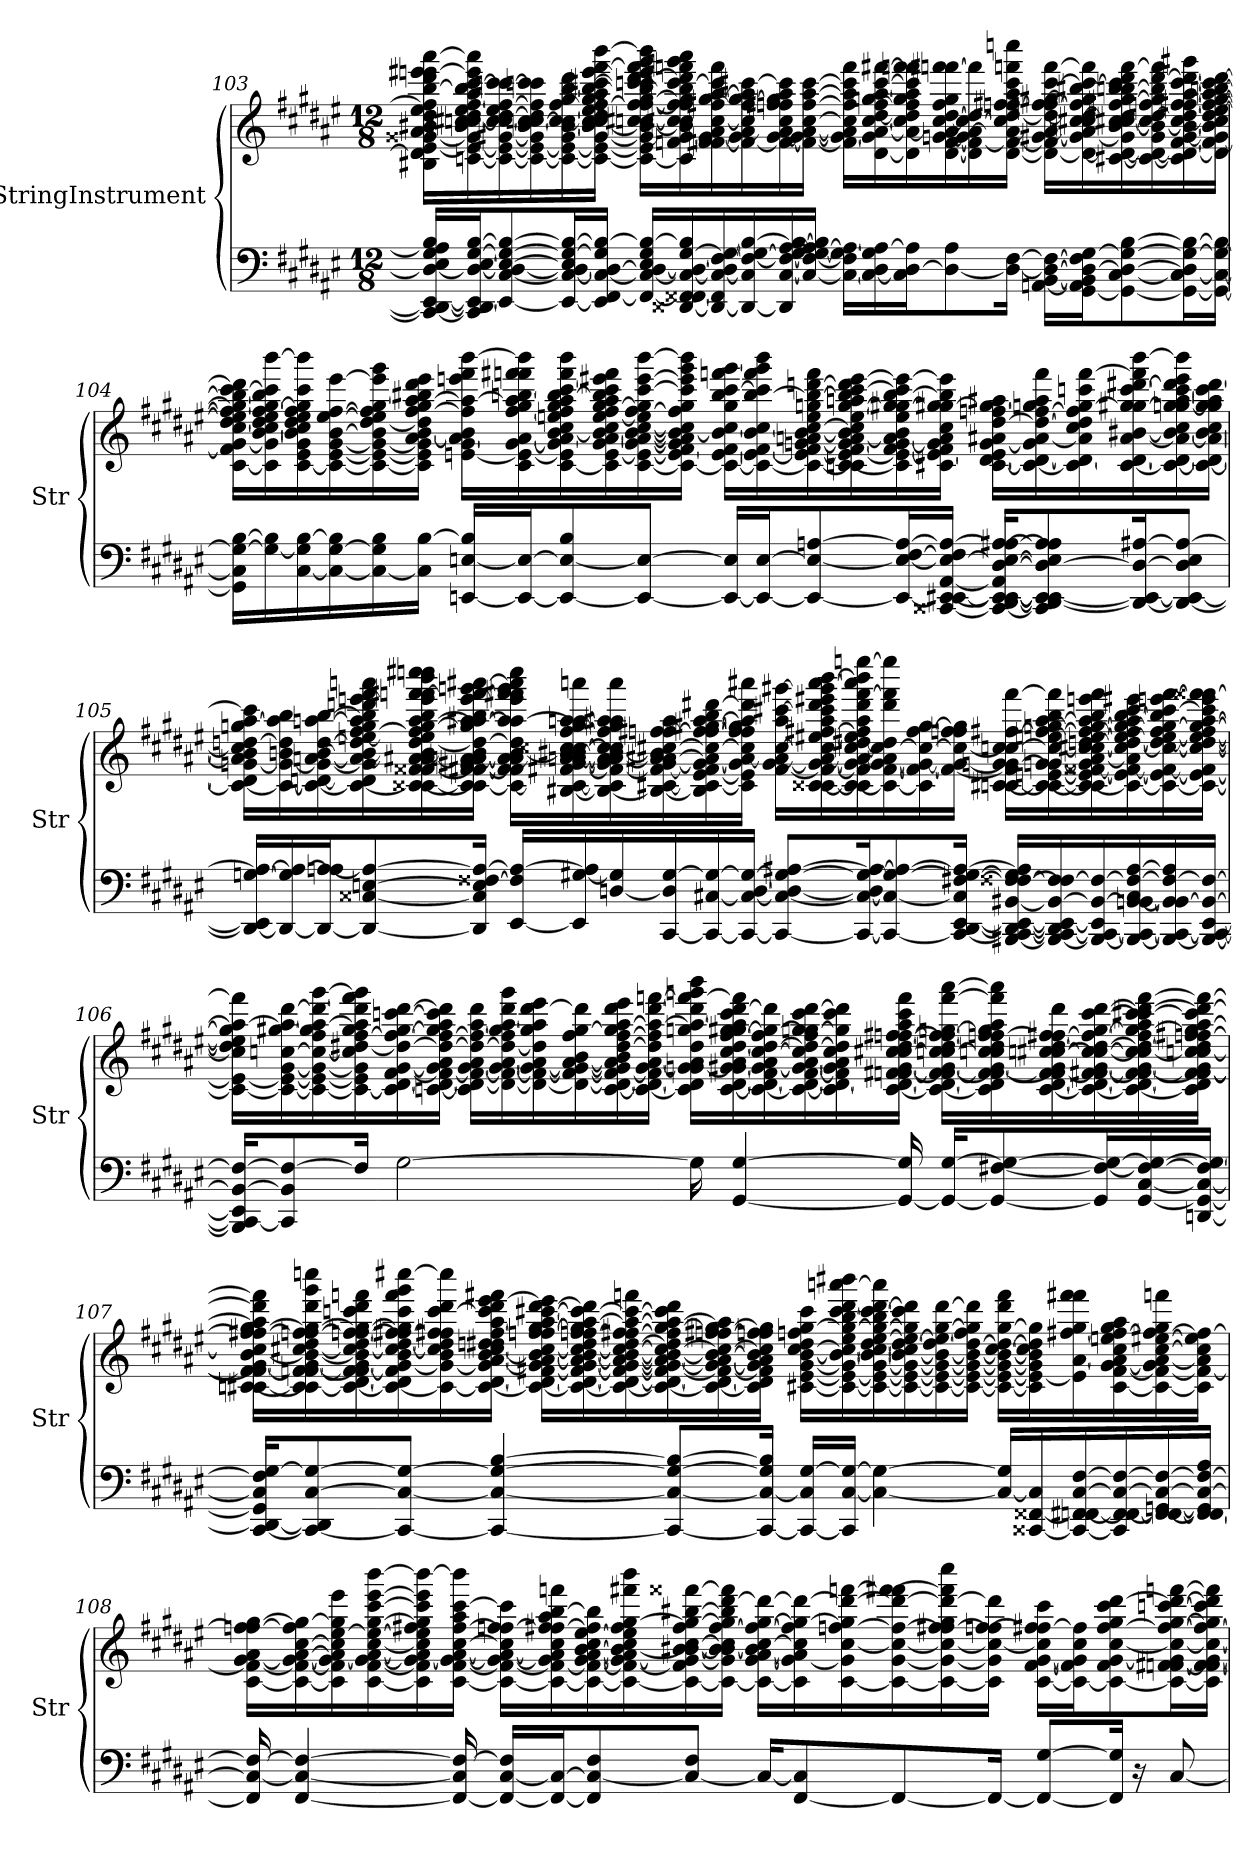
**kern	**kern
*part2	*part1
*staff2	*staff1
*I"StringInstrument	*I"StringInstrument
*I'Str	*I'Str
!!LO:LB:g=z
*clefF4	*clefG2
*k[f#c#g#d#a#e#]	*k[f#c#g#d#a#e#]
*M12/8	*M12/8
=103	=103
16CC#/_ 16DD#/_ [16EE#/ 16D#/_ 16E#/ 16G#/ 16A#/] 16B/LL	16B#X\ 16d#\] [16e#\ [16g##X\ 16a#\ 16b#X\ 16dd#\ 16ee#\ 16ff#\] [16bb\ 16ddd#\ 16eeen\ [16eee#X\ [16aaa#\LL
16CC#/] 16DD#/] 16EE#/_ 16D#/_ [16E#/ [16G#/ [16B/J	[16cn\ 16e#\_ 16g##\] 16bn\ [16ccn\ [16cc#X\ 16dd#\ [16ee#\ 16ff#\ 16aa#\ 16bb\] [16ccc#\ 16eee#\] 16aaa#\]
8EE#/_ [8C#/ 8D#/_ 8E#/_ 8G#/_ 8B/_	16c\_ 16e#\_ [16g#X\ 16cc\] 16cc#\_ [16dd#\ 16ee#\] [16ff#\ 16cccn\ 16ccc#\_
.	16c\_ 16e#\_ 16g#\] 16b\ [16ccn\ 16cc#\_ 16dd#\] 16ff#\] 16cccn\ 16ccc#\]
16EE#/_ 16C#/_ 16D#/_ 16E#/] 16G#/_ 16B/_L	16c\_ 16e#\_ 16g#\ [16b\ 16cc\_ 16cc#\_ [16ff#\ [16gg#\ 16bb\ 16ddd#\
16EE#/] [16FF#/ 16C#/_ 16D#/_ 16G#/] 16B/_JJ	16c\_ 16e#\_ [16g#\ 16b\_ 16cc\] 16cc#\] 16dd#\ 16ee#\ 16ff#\_ 16gg#\] 16aa#\ [16bb\ [16ccc#X\ [16eee#\ [16fff#\ [16bbb\JJ
16FF#/_ 16C#/_ 16D#/_ 16E#/ 16G#/ 16B/_LL	16c\_ 16e#\] 16g#\_ 16b\_ [16ccn\ 16cc#X\ [16ffn\ 16ff#\_ [16gg#\ 16bb\_ 16cccn\ 16ccc#\] [16ddd#\ 16eee#\] 16fff#\] 16ggg#\ 16bbb\]LL
[16DD##X/ 16FF#/] [16FF##X/ 16C#/_ 16D#/_ [16G#/ 16B/]	16c\] [16fn\ 16g#\_ 16b\] 16cc\] 16cc#X\ 16ff\] 16ff#\] 16gg#\] 16bb\] [16cccn\ 16ddd#\] 16fffn\ 16gggn\ 16aaa#\
16DD##/_ 16FF##/] 16C#/_ 16D#/] [16F#/ 16G#/_	16f\] [16f#X\ 16g#\_ 16a#\ [16cc#\ [16ff#X\ [16gg#\ [16aa#\ 16ccc\] 16fff\
16DD##/_ 16C#/] 16F#/_ 16G#/_ [16B/	16f#\_ 16g#\] [16a#\ 16cc#\] 16ff#\] 16gg#\_ 16aa#\] [16ccc#X\
16DD##/] [16C#/ 16F#/_ 16G#/_ [16A#/ 16B/_	16f#\_ [16g#\ 16a#\_ 16cc#\ 16ffn\ 16ff#X\ 16gg#\] 16aa#\ 16ccc#\]
16C#/_ 16F#/_ 16G#/_ 16A#/_ 16B/]JJ	16f#\_ 16g#\_ 16a#\_ [16cc#\ [16ff#\ [16aa#\ [16ccc#\JJ
16C#\_ 16F#\] 16G#\_ 16A#\]LL	16f#\] 16g#\_ 16a#\] 16cc#\] 16ff#\] 16aa#\] 16ccc#\] 16fff\LL
16C#\_ 16D#\ 16G#\] [16A#\	[16d#\ 16g#\] [16a#\ [16cc#\ [16dd#\ [16ff#\ [16ggn\ 16aa#\ [16ccc#\ [16fff#X\
16C#\] [16D#\ 16A#\]J	16d#\] 16a#\_ 16cc#\] 16dd#\] 16ff#\] 16gg\] 16aa#\ 16ccc#\] 16fffn\ 16fff#\]
8D#\_ 8A#\	[16d#\ [16f#\ [16gn\ 16a#\] [16cc#\ [16dd#\ 16ff#\ 16gg\ [16fffn\ 16fff#X\
.	16d#\] 16f#\_ 16g\] [16a#\ 16cc#\_ 16dd#\] 16fff\]
16D#\_ [16F#\Jk	[16d#\ 16f#\_ 16a#\_ 16cc#\] [16dd#\ 16ffn\ [16ff#X\ 16aa#\ 16ccc#\ 16fffn\ 16ccccn\JJ
[16AAn\ [16BB\ 16D#\_ 16F#\_LL	16d#\_ 16f#\] [16g#X\ 16a#\_ 16dd#\_ [16ffn\ 16ff#\] [16gg#X\ [16ccc#\ [16fff\LL
[16GG#\ 16AA\] 16BB\] 16D#\_ 16F#\] [16G#\J	16d#\_ 16g#\_ 16a#\] [16ccn\ 16cc#X\ 16dd#\_ 16ff\] 16gg#\] [16bb#X\ 16ccc#\_ 16fff\]
8GG#\_ [8C#\ 8D#\_ 8G#\_ [8B\	[16c#X\ 16d#\_ 16g#\] [16b\ 16cc\] [16cc#X\ 16dd#\] 16ff#X\ [16gg#\ [16bbn\ 16bb#\] 16ccc#\] 16ddd#\ [16fff\
.	16c#\_ 16d#\_ 16g#\ 16b\_ 16cc#\] [16dd#\ 16ffn\ 16gg#\] 16bb\] [16ddd#\ 16fff\]
16GG#\_ 16C#\_ 16D#\] 16G#\_ 16B\_L	16c#\] 16d#\_ [16f#\ [16g#\ 16b\_ [16cc#\ 16dd#\_ 16ff\ [16ff#X\ [16aa#\ [16ccc#\ 16ddd#\] 16ggg#X\
16GG#\_ 16C#\_ 16G#\_ 16B\]JJ	16d#\] 16f#\_ 16g#\] 16b\] 16cc#\] 16dd#\] [16ee#\ 16ff#\_ [16gg#\ 16aa#\] [16bbn\ 16ccc#\] [16ddd#\JJ
!!LO:LB:g=z
=104	=104
16GG#\] 16C#\] 16G#\_ [16B\LL	[16c#\ 16f#\] [16g#\ 16cc#\ [16dd#\ 16ee#\_ 16ff#\] 16gg#\_ 16bb\] [16ccc#\ 16ddd#\]LL
16G#\_ 16B\]	16c#\] 16g#\] [16b\ [16cc#\ 16dd#\] 16ee#\] [16ff#\ 16gg#\_ 16bb\ 16ccc#\] [16bbb\
[16C#\ 16G#\] [16B\	[16c#\ 16e#\ 16g#\ 16b\] 16cc#\] 16dd#\ 16ee#\ 16ff#\] 16gg#\] 16ccc#\ 16bbb\]
16C#\_ [16G#\ 16B\]	16c#\_ [16e#\ [16g#\ [16b\ [16ee#\ [16ff#\ [16eee#\
16C#\_ 16G#\] 16B\	16c#\_ 16e#\_ 16g#\_ 16b\] [16dd#\ 16ee#\] 16ff#\] [16gg#\ 16eee#\] 16ggg#\
16C#\] [16B\JJ	16c#\] 16e#\] 16g#\] [16a#\ [16b\ 16dd#\] [16ff#\ 16gg#\] [16aa#\ 16bb#X\ 16ddd#\ 16eee#\JJ
[16EEn/ [16En/ 16B/]LL	[16en\ 16g#\ 16a#\_ 16b\] 16ff#\] 16aa#\_ 16eeen\ 16fff#\ [16bbb\LL
16EE/_ 16E/_J	16c#\ 16e\_ [16g#\ 16a#\_ [16ff#\ 16gg#\ 16aa#\_ 16bbn\ 16fffn\ 16fff#X\ 16bbb\]
8EE/_ 8E/_ 8B/	[16c#\ 16e\] 16g#\] 16a#\_ [16b\ 16cc#\ 16een\ 16ff#\] 16gg#\ 16aa#\] [16bb\ [16ccc#\ 16fff#\ 16bbb\
.	16c#\] [16e\ 16g#\ 16a#\_ 16b\_ 16cc#\ [16ee\ 16ff#\ [16gg#\ 16aa#\ 16bb\] 16ccc#\] 16eee#X\ 16fff#\
8EE/_ 8E/_J	[16c#\ 16e\_ [16g#\ 16a#\_ 16b\_ [16cc#\ 16ee\] [16ff#\ 16gg#\] [16ccc#\ [16eee#\ [16bbb\
.	16c#\_ 16e\] [16f#\ 16g#\] 16a#\] 16b\_ 16cc#\] 16ff#\] 16gg#\ 16ccc#\] 16eee#\] 16ggg#\ 16bbb\]JJ
16EE/_ 16E/]LL	16c#\_ [16e\ 16f#\_ 16b\] [16cc#\ 16gg#\ 16bb\ [16ccc#\ [16fffn\ 16ggg#\LL
16EE/_ [16E/J	16c#\_ 16e\_ 16f#\_ 16b\ 16cc#\_ [16bb\ 16ccc#\] 16fff\] 16ggg#\ 16bbb\
8EE/_ 8E/_ [8An/	16c#\_ 16e\_ 16f#\] [16gn\ 16an\ [16b\ 16cc#\_ 16ee\ 16ggn\ 16bb\_ [16dddn\ 16fff\
.	[16cn\ 16c#\] 16e\_ 16f#\ 16g\_ [16a\ 16b\] 16cc#\] [16ee\ [16gg\ 16aan\ 16bb\] [16ccc#\ 16ddd\] [16eee#\
16EE/_ 16E/_ [16F#/ 16A/_L	16c\] 16e\_ [16f#\ 16g\_ 16a\_ 16b\ 16ee\] 16gg\_ 16gg#X\ [16bb\ 16ccc#\] 16eee#\_
[16CC##X/ 16EE/_ [16EE#X/ [16AA#/ 16E/_ 16F#/] 16A/_JJ	16c#X\ 16e\_ 16f#\] 16g\] 16a\] 16cc#\ 16gg\] [16gg#X\ 16bb\] 16eee#\]JJ
16CC##/_ [16DD#/ 16EE/_ 16EE#/_ 16AA#/] [16D#/ 16E/_ 16A/_ [16A#X/KL	[16c#\ [16d#\ 16e\] [16g\ 16a#X\ [16dd#\ [16ffn\ 16gg#\] 16aa#X\LL
8CC##/] 8DD#/_ 8EE/] 8EE#/_ 8D#/_ 8E/] 8A/] 8A#/]	16c#\_ 16d#\_ 16g\] [16a#\ 16dd#\_ 16ff\_ 16ggn\ 16aa#\ 16fff\
.	16c#\] 16d#\_ 16a#\] 16cc#\ 16dd#\] 16ff\] [16gg\ 16cccn\ [16fff\
16DD#/_ 16EE#/_ 16D#/_ [16A#X/K	[16c#\ 16d#\_ [16a#\ [16b#X\ 16gg\] [16gg#X\ [16ccc\ [16ddd#X\ 16fff\] [16bbb\
8DD#/_ 8EE#/_ 8D#/] 8E/ 8A#/_J	16c#\_ 16d#\_ 16a#\_ 16b#\_ 16cc#\ [16ggn\ 16gg#\_ [16aa#\ 16ccc\] 16ddd#\] 16eee#\ 16bbb\]
.	16c#\_ 16d#\_ 16a#\_ 16b#\_ [16cc#\ 16gg\] 16gg#\] 16aa#\] [16ccc\ 16ddd#\JJ
!!LO:LB:g=z
=105	=105
16DD#/_ 16EE#/] [16Gn/ 16A#/_LL	16c#\_ 16d#\] [16gn\ 16a#\] 16b#\] 16cc#\] [16ddn\ 16ggn\ [16aa#\ 16ccc\]LL
16DD#/_ 16G/] 16A#/_	16c#\_ 16g\_ 16bn\ 16dd\] 16aa#\] 16bb\
16DD#/_ [16An/ 16A#/]J	16c#\_ [16dn\ 16g\_ [16an\ [16b\ [16dd\ [16aan\ [16bb\
8DD#/_ [8C##X/ [8En/ 8A/_	16c#\_ 16d\] 16g\] 16a\_ 16b\_ 16dd\] [16een\ [16ff#\ 16gg\ 16aa\] 16bb\] 16dddn\ [16eeen\ 16fff#\ 16aaan\
.	16c#\_ [16c##X\ 16f#\ [16f##X\ 16a\] [16a#X\ 16b\_ [16dd\ 16ee\] 16ff#\] [16gg\ [16aa\ 16bb\ 16eee\] [16fffn\ 16fff#X\ 16bbb\ 16ccccn\ 16cccc#X\
16DD#/] 16C##/] 16E/] [16F##X/ 16A/_Jk	16c#\] 16c##\_ [16f#X\ 16f##\_ 16g#X\ [16an\ 16a#\_ 16b\] 16dd\_ 16gg\] 16aa\_ [16aa#X\ 16bb\ [16eee\ 16fff\_ 16gggn\ [16aaa#X\JJ
[16EE#/ 16F##/] 16A/_LL	16c##\_ 16f#\] 16f##\] 16a\] 16a#\_ [16b\ 16dd\] 16aa\] 16aa#\_ 16eee\] 16fff\] 16fff#X\ 16ggg\ 16aaa#\] 16cccc#\LL
16EE#/] [16G#X/ 16A/]	[16B#X\ 16c##\_ [16f#X\ [16g#\ [16an\ 16a#\_ 16b\] [16b#X\ [16cc#\ [16cc##X\ [16ff#\ [16gg\ [16aan\ 16aa#\] 16aaan\
[16Dn/ 16G#/]	16B#\_ 16c##\] 16f#\_ 16g#\] 16a\_ 16a#\] 16b#\_ 16cc#\] 16cc##\] 16ff#\] 16gg\] 16aa\] 16aa#X\ 16aaa\
[16CC#/ 16D/] [16G#/	16B#\_ [16c#X\ 16f#\_ [16g#\ 16a\] [16a#X\ 16b#\] [16cc#X\ [16ffn\ [16ff#X\ 16aa#\
16CC#/_ [16C#X/ 16G#/_	16B#\] 16c#\_ [16e#\ 16f#\] 16g#\_ 16a#\] 16cc#\_ 16ff\_ 16ff#\_ [16gg#X\ [16aa#\ 16bb\ [16ddd#X\
16CC#/_ 16C#/_ [16D/ 16G#/_JJ	16c#\] 16e#\] 16g#\] [16a#\ 16cc#\] 16ff\] 16ff#\] 16gg#\] 16aa#\] 16ddd#\] 16aaa#X\JJ
8CC#/_ 8C#/_ 8D/_ 8G#/_ [8A#X/L	[16f#\ [16g#\ 16a#\_ [16cc#\ 16aa#\ [16ccc#X\ [16ggg#X\LL
.	[16c#\ [16c##X\ 16f#\_ 16g#\_ 16a#\_ 16cc#\] [16ee#X\ [16ff#X\ 16aa#\ 16ccc#\] 16ddd#\ 16eee#X\ 16ggg#\] [16aaa#\ [16bbb\
16CC#/_ 16C#/_ 16D/] 16G#/_ 16A#/_K	16c#\_ 16c##\] 16f#\] 16g#\] 16a#\_ [16cc#\ [16dd#X\ 16ee#\] 16ff#\] 16aa#\ 16ddd#\ [16fff#\ 16aaa#\] 16bbb\] [16eeeen\
8CC#/_ 8C#/_ 8G#/_ 8A#/_	16c#\_ [16f#\ [16g#\ 16a#\] 16cc#\_ 16dd#\] 16ddd#\ 16fff#\] 16eeee\]
.	16c#\] 16f#\_ 16g#\_ 16cc#\_ [16ff#\ [16gg#\
16CC#/_ [16DD#/ [16EE#/ 16C#/] [16F#X/ 16G#/_ 16A#/_Jk	16f#\_ 16g#\_ 16cc#\_ 16ffn\ 16ff#\] 16gg#\]JJ
[16BBB#X/ 16CC#/_ 16DD#/_ 16EE#/_ [16BB#X/ 16F#/_ [16F##X/ 16G#/] 16A#/]LL	[16cn\ [16c#X\ 16f#\] 16gn\ 16g#\_ [16ccn\ 16cc#\] [16ff#X\ [16fff#\LL
16BBB#/_ 16CC#/_ 16DD#/] 16EE#/_ 16BB#/_ 16F#/] 16F##/_	16c\_ 16c#\_ [16en\ 16gn\ 16g#\_ 16cc\_ [16een\ 16ff#\_ [16ggn\ [16aa#\ 16bb\ 16fff#\]
16BBB#/_ 16CC#/_ 16EE#/] 16BB#/_ 16F##/_	16c\_ 16c#\] 16e\_ [16f##X\ 16g#\] [16a#\ 16cc\_ 16cc#X\ [16ddn\ 16ee\_ 16ff#\_ 16gg\_ 16aa#\] 16bb\ 16eeen\ 16fff#\
16BBB#/_ 16CC#/_ [16BBn/ 16BB#/_ 16C#/ 16F##/_ [16A#/	16c\_ 16e\_ 16f##\_ 16a#\] 16cc\_ 16dd\_ 16ee\_ 16ff#\] 16gg\_ 16aa#\ [16bb\ 16ccc#\ 16eee#X\
16BBB#/_ 16CC#/_ 16BB/] 16BB#/_ 16F##/_ 16A#/]	16c\_ 16e\_ 16f##\_ 16cc\_ 16dd\_ 16ee\_ 16ff#\ 16gg\_ 16bb\] [16ccc#\ [16eeen\ [16fff#\
16BBB#/_ 16CC#/_ [16EE#/ 16BB#/_ 16F##/_JJ	16c\_ 16e\_ 16f##\] 16cc\_ 16dd\_ 16ee\_ 16ff#\ 16gg\_ [16aa#\ 16ccc#\] 16eee\] 16fff#\_ 16fff##X\JJ
!!LO:LB:g=z
=106	=106
16BBB#/] 16CC#/_ 16EE#/] 16BB#/_ 16F##/_KL	16c\_ 16e\_ 16cc\] 16dd\] 16ee\] 16gg\] 16aa#\_ 16fff#\]LL
8CC#/] 8BB#/] 8F##/_	16c\_ 16e\_ [16g#\ [16ccn\ [16gg#X\ 16aa#\] [16ddd#\
.	16c\_ 16e\_ 16g#\_ 16cc\_ 16ff#\ 16gg#\] [16aa#\ 16ddd#\_ [16ggg#\
16F##/Jk]	16c\_ 16e\] 16g#\] 16cc\] [16dd#X\ [16ff#\ 16gg#\ 16aa#\] 16ddd#\] 16fff#\ 16ggg#\]
[2G#\	16c\] [16d#\ [16f#\ [16g#\ 16dd#\_ 16ff#\_ [16gg#\ [16cccn\ [16ddd#\
.	[16cn\ 16d#\_ 16f#\_ 16g#\] 16a#\ 16dd#\_ 16ff#\_ 16gg#\] 16aa#\ 16ccc\] 16ddd#\]JJ
.	16c\] 16d#\_ 16f#\_ [16g#\ 16a#\ 16dd#\_ 16ff#\_ 16aa#\ 16ddd#\LL
.	16d#\_ 16f#\_ 16g#\_ [16a#\ 16dd#\_ 16ff#\] [16gg#\ 16aa#\ 16ddd#\ 16ggg#\
.	16d#\_ 16f#\_ 16g#\_ 16a#\] 16dd#\] 16gg#\] 16aa#\ [16ddd#\ 16eee#\
.	16d#\_ 16f#\_ 16g#\_ [16a#\ 16b\ 16ff#\ [16gg#\ 16ddd#\]
.	[16c\ 16d#\_ 16f#\_ 16g#\] 16a#\] 16b\ [16dd#\ [16ff#\ 16gg#\] [16aa#\ 16ddd#\ 16eee#\
.	16c\_ 16d#\_ 16f#\] [16g#\ [16a#\ 16dd#\] 16ff#\] 16aa#\_ [16ddd#\ [16fffn\JJ
16G#\]	16c\] 16d#\] [16gn\ 16g#\] 16a#\] 16dd#\ 16ggn\ 16aa#\_ 16ddd#\] 16fff\_ 16gggn\ 16bbb\LL
[4GG#/ [4G#/	[16c\ [16d#\ 16g\] [16g#X\ 16a#\ 16cc\ [16dd#\ [16ff#\ 16gg\ [16gg#X\ 16aa#\] 16ccc\ [16ddd#\ 16fff\]
.	16c\_ 16d#\_ 16f#\ 16g#\_ 16a#\ [16cc\ 16dd#\_ 16ff#\] 16gg#\_ 16ddd#\]
.	16c\_ 16d#\_ [16f#\ 16g#\_ [16a#\ 16cc\] 16dd#\_ 16ff#\ [16ggn\ 16gg#\] 16ccc\ [16ddd#\
.	16c\] 16d#\_ 16f#\] 16g#\] 16a#\] 16cc\ 16dd#\] 16gg\] 16ccc\ 16ddd#\]
16GG#/_ 16G#/]	[16c\ 16d#\_ [16fn\ [16f#X\ [16g#\ 16cc\ [16cc#X\ [16dd#\ [16ffn\ [16ff#X\ 16aa#\ 16ccc\ 16fff\JJ
16GG#/_ [16G#/KL	16c\_ 16d#\_ 16f\_ 16f#\_ 16g#\_ 16ccn\ 16cc#\_ 16dd#\_ 16ff\] 16ff#\_ [16ggn\ [16fff\ [16aaa#\LL
8GG#/_ [8F#X/ 8G#/_	16c\] 16d#\] 16f\_ 16f#\_ 16g#\_ 16ccn\ 16cc#\] 16dd#\] [16ffn\ 16ff#\] 16gg\] 16aa#\ 16fff\] 16aaa#\]
.	[16c\ [16d#\ 16f\_ 16f#\] 16g#\] [16ccn\ [16cc#X\ [16dd#\ 16ff\] [16ff#X\ 16ddd#\
16GG#/] 16F#/_ 16G#/_L	16c\_ 16d#\_ 16f\_ [16f#X\ [16g#\ 16cc\_ 16cc#\_ 16dd#\_ 16ff#\_ [16gg\ [16ccc\ [16ddd#\
[16GG#/ [16C#/ 16F#/_ 16G#/_	16c\_ 16d#\_ 16f\_ 16f#\_ 16g#\_ 16cc\] 16cc#\_ 16dd#\_ 16ff#\] 16gg\_ 16aa#\ 16ccc\] [16ccc#X\ 16ddd#\_ [16fff\
[16DDn/ 16GG#/_ 16C#/_ 16F#/_ 16G#/]JJ	16c\] 16d#\] 16f\_ 16f#\_ 16g#\] [16ccn\ 16cc#\] 16dd#\] [16ffn\ 16ff#X\ 16gg\] [16aa#\ 16ccc#\] 16ddd#\_ 16fff\_JJ
!!LO:LB:g=z
=107	=107
[16CC#/ 16DD/_ 16GG#/] 16C#/] 16F#/] [16G#/KL	[16cn\ [16c#X\ 16f\] 16f#\_ [16g#\ [16b\ 16cc\] 16ff\] [16ff#X\ [16gg#\ 16aa#\] 16ddd#\] 16fff\]LL
8CC#/_ 8DD/] [8C#/ 8G#/_	16c\] 16c#\_ [16fn\ 16f#\_ 16g#\_ 16b\_ [16cc#X\ 16dd#\ 16ffn\ 16ff#\_ 16gg#\_ 16ddd#\ 16ggg#\ 16ccccn\
.	16c#\_ [16d#\ 16f\_ 16f#\] 16g#\_ 16b\] 16cc#\_ [16dd#\ [16ffn\ 16ff#\] 16gg#\_ 16cccn\ 16ddd#\ 16fffn\
8CC#/_ 8C#/_ 8G#/_J	16c#\_ 16d#\] 16f\] 16g#\_ 16b\ 16cc#\_ 16dd#\_ 16ff\_ 16ff#X\ 16gg#\] 16ccc\ 16fff\ 16ggg#\ [16cccc#X\
.	16c#\_ 16g#\_ 16b\ 16cc#\] 16dd#\] 16ff\] 16ff#X\ [16ccc\ 16ddd#\ 16cccc#\]
4CC#/_ 4C#/_ 4G#/_ [4B/	16c#\_ [16d#\ 16g#\_ [16a#\ [16b\ [16cc#\ 16ddn\ 16dd#X\ [16ff#\ 16aa#\ 16ccc\] 16ddd#\ [16eee#\ 16fff#X\JJ
.	16c#\_ 16d#\_ [16f#X\ 16g#\] 16a#\_ 16b\_ 16cc#\_ 16ffn\ 16ff#\_ [16gg#\ [16aa#\ [16ccc#X\ [16ddd#\ 16eee#\]LL
.	16c#\_ 16d#\_ 16f#\_ [16g#\ 16a#\_ 16b\_ 16cc#\_ 16dd#\ [16ffn\ 16ff#\] 16gg#\] 16aa#\_ 16ccc#\_ 16ddd#\]
.	16c#\_ 16d#\_ 16f#\_ 16g#\_ 16a#\_ 16b\_ 16cc#\_ [16dd#\ 16ff\] [16ff#X\ 16aa#\_ 16ccc#\_ 16fffn\
8CC#/_ 8C#/_ 8G#/_ 8B/_L	16c#\_ 16d#\_ 16f#\_ 16g#\_ 16a#\_ 16b\_ 16cc#\_ 16dd#\] 16ff#\] [16gg#\ 16aa#\_ 16ccc#\] 16ddd#\
.	16c#\_ 16d#\_ 16f#\_ 16g#\_ 16a#\_ 16b\_ 16cc#\_ 16ffn\ [16ff#X\ 16gg#\_ 16aa#\]
16CC#/_ 16C#/_ 16G#/] 16B/]Jk	16c#\] 16d#\] 16f#\] 16g#\] 16a#\] 16b\] 16cc#\] 16ffn\ 16ff#\] 16gg#\]JJ
16CC#/_ 16C#/] [16G#/LL	[16c#X\ [16e#\ [16g#\ [16b\ [16cc#\ 16dd#\ 16ffn\ [16gg#\ 16ccc#\LL
16CC#/] [16C#/ 16G#/_JJ	16c#\_ 16e#\_ 16g#\] 16b\_ 16cc#\_ 16ee#\ 16gg#\_ [16bb\ 16ccc#\ 16ddd#\ [16aaan\ 16bbb#X\
4C#\_ 4G#\_	16c#\_ 16e#\_ [16g#\ 16b\_ 16cc#\_ [16dd#\ [16ee#\ 16gg#\_ 16bb\] [16ccc#\ [16ddd#\ 16aaa\]
.	16c#\_ 16e#\_ 16g#\_ 16b\_ 16cc#\] 16dd#\_ 16ee#\_ 16gg#\] 16ccc#\] 16ddd#\]
.	16c#\_ 16e#\_ 16g#\_ 16b\_ 16dd#\_ 16ee#\] [16gg#\ [16ddd#\
.	16c#\_ 16e#\_ 16g#\_ 16b\_ 16dd#\_ 16ff\ 16gg#\] 16ddd#\]JJ
16C#/_ 16G#/]LL	16c#\_ 16e#\_ 16g#\_ 16b\_ [16cc#\ 16dd#\_ [16gg#\ 16ddd#\ 16fff\LL
[16CC##X/ [16FF##X/ 16C#/]	16c#\] 16e#\_ 16g#\] 16b\] 16cc#\] 16dd#\] 16gg#\]
16CC##/_ [16FFn/ [16FF#X/ 16FF##/] [16C#/ [16F#/	16e#\] [16a#\ [16ff#X\ 16gg#\ 16fff\ 16fff#X\
16CC##/] 16FF/_ 16FF#/_ 16C#/_ 16F#/_	[16c#\ [16f#\ [16g#\ 16a#\] 16cc#\ 16een\ 16ff#\_ 16gg#\ 16aa#\
16FF/_ 16FF#/_ [16GGn/ 16C#/_ 16F#/_	16c#\_ 16f#\_ 16g#\] [16a#\ [16cc#\ [16ee#X\ 16ff#\_ 16gg#\ 16fffn\
16FF/] 16FF#/_ 16GG/] 16C#/_ 16F#/_ 16A#/JJ	16c#\] 16f#\_ 16a#\] 16cc#\] 16ee#\] 16ff#\_JJ
!!LO:PB:g=z
=108	=108
16FF#/] 16C#/_ 16F#/_	[16c#\ 16f#\_ [16g#\ 16a#\ [16ffn\ 16ff#\] [16gg#\LL
[4FF#/ 4C#/_ 4F#/_	16c#\_ 16f#\_ 16g#\_ [16a#\ [16cc#\ 16ff\] 16gg#\_
.	16c#\] 16f#\] 16g#\_ 16a#\] 16cc#\] [16ee#\ 16gg#\] 16eee#\
.	[16c#\ [16f#\ 16g#\_ [16a#\ [16cc#\ 16ee#\_ [16gg#\ [16ccc#\ [16eee#\ [16bbb\
.	16c#\] 16f#\] 16g#\_ 16a#\] 16cc#\] 16ee#\] 16ff#X\ 16gg#\] 16ccc#\] 16eee#\] 16bbb\_
16FF#/_ 16C#/] 16F#/_	[16c#\ [16f#\ 16g#\_ [16a#\ [16cc#\ [16ff#\ 16aa#\ [16ccc#\ 16bbb\]JJ
16FF#/_ [16C#/ 16F#/]LL	16c#\_ 16f#\_ 16g#\_ 16a#\_ 16cc#\] [16ffn\ 16ff#\] 16ccc#\]LL
16FF#/_ 16C#/_J	16c#\_ 16f#\_ 16g#\] 16a#\] 16cc#\ 16ff\] [16ff#X\ 16aa#\ [16bb\ 16fffn\
8FF#/] 8C#/_ 8F#/	16c#\_ 16f#\_ [16g#\ [16a#\ [16b\ 16cc#\ [16ee#\ 16ff#\] 16bb\]
.	16c#\_ 16f#\_ 16g#\_ 16a#\] 16b\_ 16cc#\ 16ee#\] 16ff#\ [16gg#\ 16fff#X\ 16bbb\
8C#/_ 8F#/J	16c#\_ 16f#\] 16g#\_ 16b\_ [16b#X\ [16cc#\ 16ff#\ 16gg#\_ [16bb#X\ [16fff##X\
.	16c#\_ 16g#\] 16b\] 16b#\_ 16cc#\] [16ff#\ 16gg#\] 16bb#\] [16ddd#\ 16fff##\]JJ
16C#/KL_	16c#\_ [16g#\ [16a#\ 16b#\] [16cc#\ 16ff#\_ [16gg#\ 16ddd#\_LL
[8FF#/ 8C#/]	16c#\] 16g#\_ 16a#\] 16cc#\] 16ff#\] 16gg#\_ 16ddd#\_
.	[16c#\ 16g#\] [16cc#\ [16ffn\ 16gg#\] 16ddd#\_ [16fffn\
8FF#/_	16c#\_ [16g#\ 16cc#\_ 16ff\_ 16ddd#\_ 16fff\_ 16fff#X\
.	16c#\_ 16g#\_ 16cc#\_ 16ff\] [16ff#X\ 16gg#\ 16ddd#\_ 16fff\] 16cccc#\
16FF#/Jk_	16c#\] 16g#\] 16cc#\_ [16ffn\ 16ff#\] 16ddd#\]JJ
8FF#/_ [8G#/L	[16c#\ [16f#\ [16g#\ 16cc#\] 16ff\] [16ff#X\ 16ccc#\LL
.	16c#\_ 16f#\] 16g#\] 16cc#\ 16ff#\]J
16FF#/] 16G#/]Jk	8c#\_ 8f#\ [8g#\ [8cc#\ [8ff#\ 8gg#\ 8ccc#\ [8ddd#\
16r	.
[8C#/	16c#\_ [16fn\ [16f#X\ 16g#\] 16cc#\_ 16ff#\_ [16gg#\ [16cccn\ 16ddd#\_ [16fffn\L
.	16c#\] 16f\_ 16f#\] [16g#\ 16cc#\_ 16ff#\_ 16gg#\] 16ccc\] 16ddd#\] 16fff\]JJ
=	=
*-	*-
